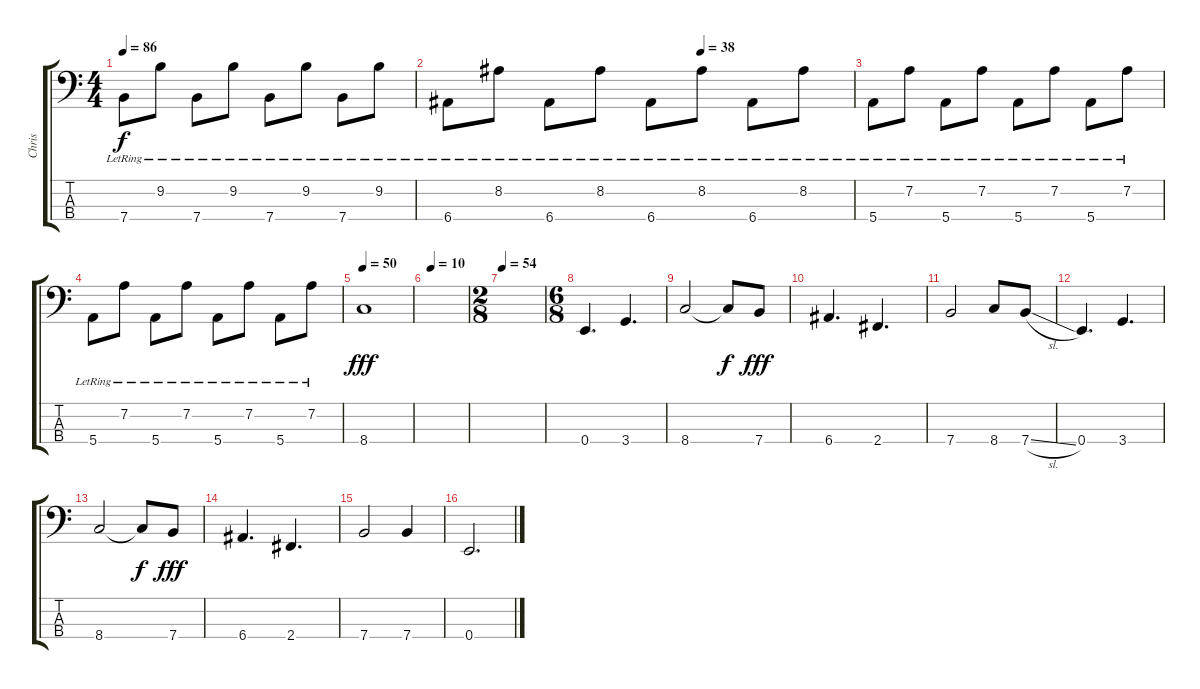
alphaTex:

\track ("Chris" "Chris") {instrument electricbassfinger}
\staff {score tabs}
\tuning (G2 D2 A1 E1) {hide}
\ts (4 4)
\tempo 86
\clef f4
\ks c
7.4{lr}.8{dy f} 9.2{lr}.8 7.4{lr}.8 9.2{lr}.8 7.4{lr}.8 9.2{lr}.8 7.4{lr}.8 9.2{lr}.8 |
\tempo (38 0.625)
6.4{lr}.8 8.2{lr}.8 6.4{lr}.8 8.2{lr}.8 6.4{lr}.8 8.2{lr}.8 6.4{lr}.8 8.2{lr}.8 |
5.4{lr}.8 7.2{lr}.8 5.4{lr}.8 7.2{lr}.8 5.4{lr}.8 7.2{lr}.8 5.4{lr}.8 7.2{lr}.8 |
5.4{lr}.8 7.2{lr}.8 5.4{lr}.8 7.2{lr}.8 5.4{lr}.8 7.2{lr}.8 5.4{lr}.8 7.2{lr}.8 |
\tempo 50
8.4.1{dy fff} |
\tempo (10 0.125)
|
\ts (2 8)
\tempo 54
|
\ts (6 8)
0.4.4{d} 3.4.4{d} |
8.4.2 8.4{t}.8{dy f} 7.4.8{dy fff} |
6.4.4{d} 2.4.4{d} |
7.4.2 8.4.8 7.4{sl}.8 |
0.4.4{d} 3.4.4{d} |
8.4.2 8.4{t}.8{dy f} 7.4.8{dy fff} |
6.4.4{d} 2.4.4{d} |
7.4.2 7.4.4 |
0.4.2{d}
